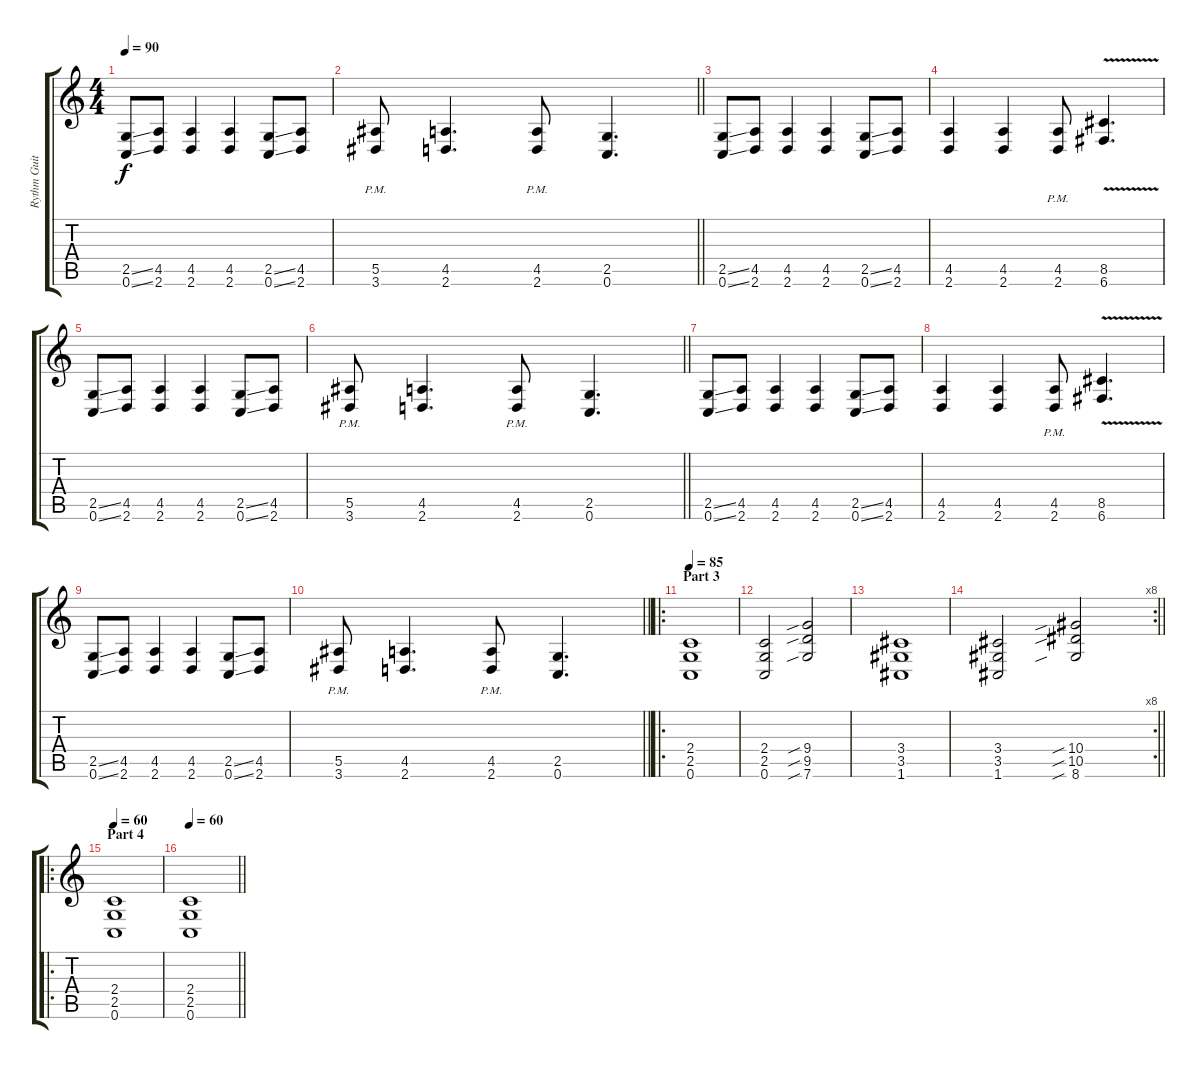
\track ("Rythm Guit" "Rythm Guit") {instrument electricguitarclean}
\staff {score tabs}
\tuning (C4 G3 Eb3 Bb2 F2 C2) {hide}
\ts (4 4)
\tempo 90
\clef g2
\ks c
(2.5{ss} 0.6{ss}).8{dy f} (4.5 2.6).8 (4.5 2.6).4 (4.5 2.6).4 (2.5{ss} 0.6{ss}).8 (4.5 2.6).8 |
\barLineRight lightlight
(5.5{pm} 3.6{pm}).8 (4.5 2.6).4{d} (4.5{pm} 2.6{pm}).8 (2.5 0.6).4{d} |
(2.5{ss} 0.6{ss}).8{volume 11 instrument overdrivenguitar} (4.5 2.6).8 (4.5 2.6).4 (4.5 2.6).4 (2.5{ss} 0.6{ss}).8 (4.5 2.6).8 |
(4.5 2.6).4 (4.5 2.6).4 (4.5{pm} 2.6{pm}).8 (8.5{v} 6.6{v}).4{d} |
(2.5{ss} 0.6{ss}).8 (4.5 2.6).8 (4.5 2.6).4 (4.5 2.6).4 (2.5{ss} 0.6{ss}).8 (4.5 2.6).8 |
\barLineRight lightlight
(5.5{pm} 3.6{pm}).8 (4.5 2.6).4{d} (4.5{pm} 2.6{pm}).8 (2.5 0.6).4{d} |
(2.5{ss} 0.6{ss}).8{volume 11 instrument overdrivenguitar} (4.5 2.6).8 (4.5 2.6).4 (4.5 2.6).4 (2.5{ss} 0.6{ss}).8 (4.5 2.6).8 |
(4.5 2.6).4 (4.5 2.6).4 (4.5{pm} 2.6{pm}).8 (8.5{v} 6.6{v}).4{d} |
(2.5{ss} 0.6{ss}).8 (4.5 2.6).8 (4.5 2.6).4 (4.5 2.6).4 (2.5{ss} 0.6{ss}).8 (4.5 2.6).8 |
\barLineRight lightlight
(5.5{pm} 3.6{pm}).8 (4.5 2.6).4{d} (4.5{pm} 2.6{pm}).8 (2.5 0.6).4{d} |
\ro
\section ("" "Part 3")
\tempo 85
(2.4 2.5 0.6).1 |
(2.4 2.5 0.6).2 (9.4{sib} 9.5{sib} 7.6{sib}).2 |
(3.4 3.5 1.6).1 |
\rc 8
\barLineRight lightlight
(3.4 3.5 1.6).2 (10.4{sib} 10.5{sib} 8.6{sib}).2 |
\ro
\section ("" "Part 4")
\tempo 60
(2.4 2.5 0.6).1{balance 8} |
\tempo 60
\barLineRight lightlight
(2.4 2.5 0.6).1
